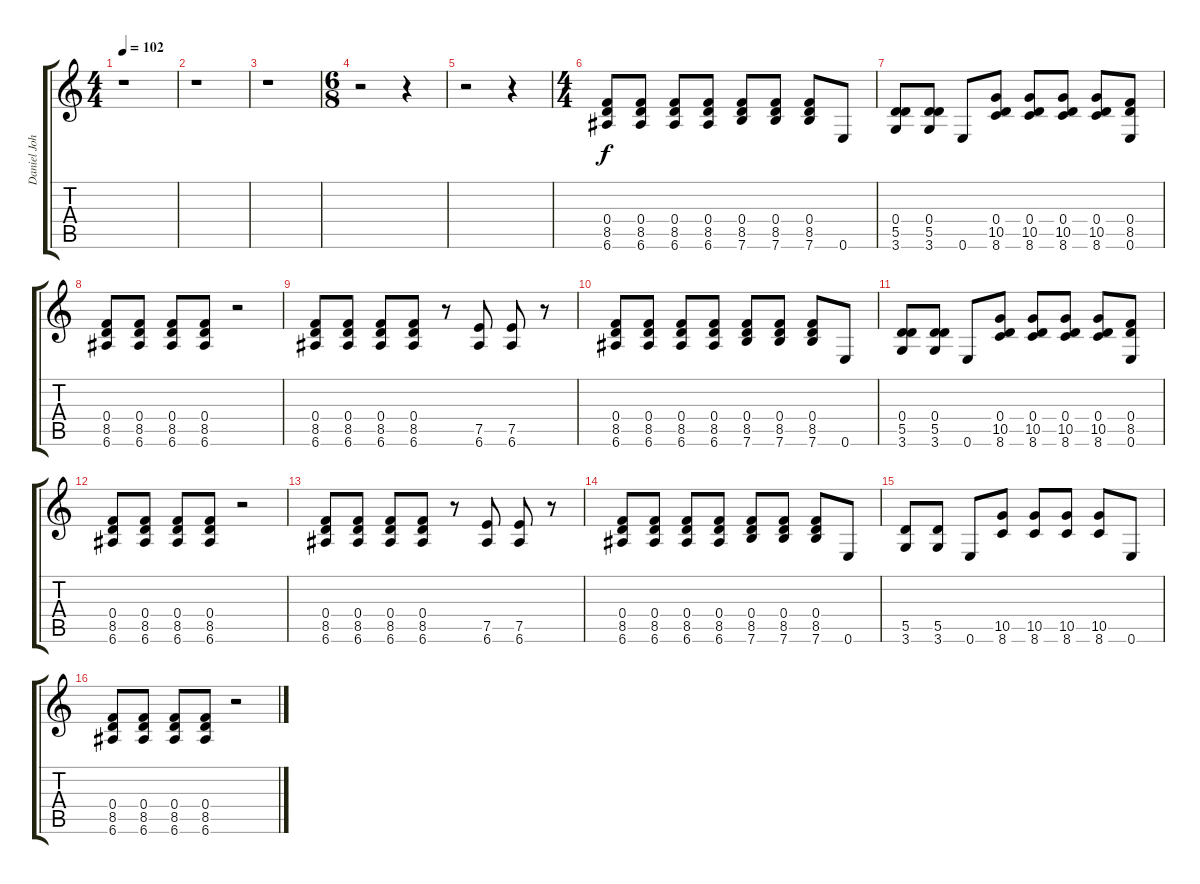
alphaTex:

\track ("Daniel Johns (gtr5)" "Daniel Joh") {instrument acousticguitarnylon}
\staff {score tabs}
\tuning (E4 B3 G3 D3 A2 E2) {hide}
\ts (4 4)
\tempo 102
\clef g2
\ks c
r.1{dy f} |
r.1 |
r.1 |
\ts (6 8)
r.2 r.4 |
r.2 r.4 |
\ts (4 4)
(0.4 8.5 6.6).8 (0.4 8.5 6.6).8 (0.4 8.5 6.6).8 (0.4 8.5 6.6).8 (0.4 8.5 7.6).8 (0.4 8.5 7.6).8 (0.4 8.5 7.6).8 0.6.8 |
(0.4 5.5 3.6).8 (0.4 5.5 3.6).8 0.6.8 (0.4 10.5 8.6).8 (0.4 10.5 8.6).8 (0.4 10.5 8.6).8 (0.4 10.5 8.6).8 (0.4 8.5 0.6).8 |
(0.4 8.5 6.6).8 (0.4 8.5 6.6).8 (0.4 8.5 6.6).8 (0.4 8.5 6.6).8 r.2 |
(0.4 8.5 6.6).8 (0.4 8.5 6.6).8 (0.4 8.5 6.6).8 (0.4 8.5 6.6).8 r.8 (7.5 6.6).8 (7.5 6.6).8 r.8 |
(0.4 8.5 6.6).8 (0.4 8.5 6.6).8 (0.4 8.5 6.6).8 (0.4 8.5 6.6).8 (0.4 8.5 7.6).8 (0.4 8.5 7.6).8 (0.4 8.5 7.6).8 0.6.8 |
(0.4 5.5 3.6).8 (0.4 5.5 3.6).8 0.6.8 (0.4 10.5 8.6).8 (0.4 10.5 8.6).8 (0.4 10.5 8.6).8 (0.4 10.5 8.6).8 (0.4 8.5 0.6).8 |
(0.4 8.5 6.6).8 (0.4 8.5 6.6).8 (0.4 8.5 6.6).8 (0.4 8.5 6.6).8 r.2 |
(0.4 8.5 6.6).8 (0.4 8.5 6.6).8 (0.4 8.5 6.6).8 (0.4 8.5 6.6).8 r.8 (7.5 6.6).8 (7.5 6.6).8 r.8 |
(0.4 8.5 6.6).8 (0.4 8.5 6.6).8 (0.4 8.5 6.6).8 (0.4 8.5 6.6).8 (0.4 8.5 7.6).8 (0.4 8.5 7.6).8 (0.4 8.5 7.6).8 0.6.8 |
(5.5 3.6).8 (5.5 3.6).8 0.6.8 (10.5 8.6).8 (10.5 8.6).8 (10.5 8.6).8 (10.5 8.6).8 0.6.8 |
(0.4 8.5 6.6).8 (0.4 8.5 6.6).8 (0.4 8.5 6.6).8 (0.4 8.5 6.6).8 r.2
